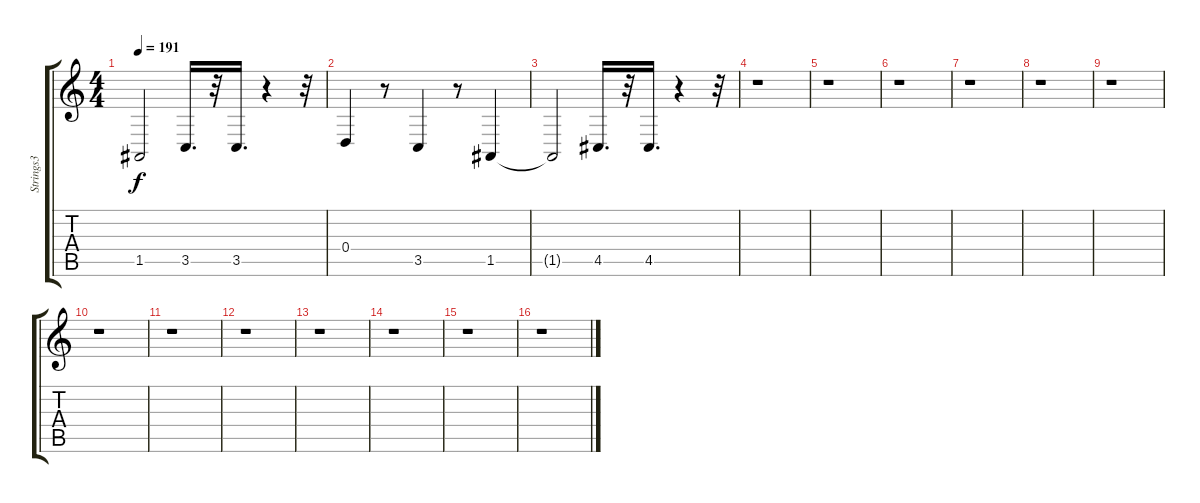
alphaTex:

\track ("Strings3" "Strings3") {instrument stringensemble1}
\staff {score tabs}
\tuning (E4 B3 G3 D3 A2 E2) {hide}
\ts (4 4)
\tempo 191
\clef g2
\ks c
1.5{t}.2{dy f} 3.5.16{d} r.32 3.5.16{d} r.4 r.32 |
0.4.4 r.8 3.5.4 r.8 1.5.4 |
1.5{t}.2 4.5.16{d} r.32 4.5.16{d} r.4 r.32 |
r.1 |
r.1 |
r.1 |
r.1 |
r.1 |
r.1 |
r.1 |
r.1 |
r.1 |
r.1 |
r.1 |
r.1 |
r.1
